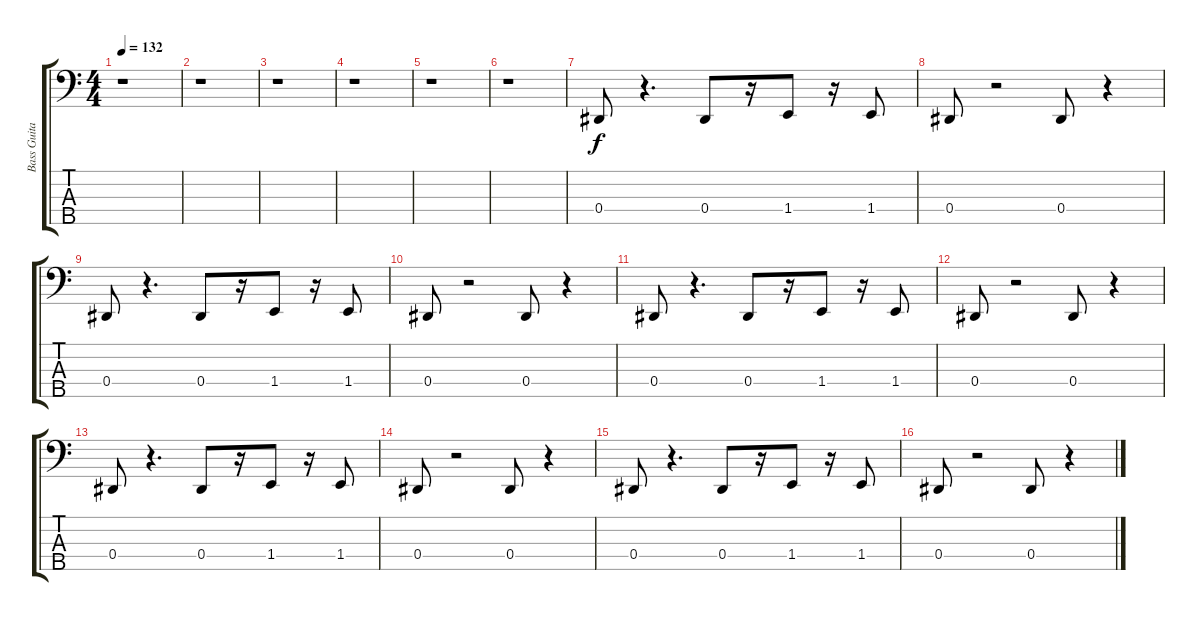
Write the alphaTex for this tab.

\track ("Bass Guitar" "Bass Guita") {instrument electricbassfinger}
\staff {score tabs}
\tuning (Gb2 Db2 Ab1 Eb1 Bb0) {hide}
\ts (4 4)
\tempo 132
\clef f4
\ks c
r.1{dy f} |
r.1 |
r.1 |
r.1 |
r.1 |
r.1 |
0.4.8 r.4{d} 0.4.8 r.16 1.4.8 r.16 1.4.8 |
0.4.8 r.2 0.4.8 r.4 |
0.4.8 r.4{d} 0.4.8 r.16 1.4.8 r.16 1.4.8 |
0.4.8 r.2 0.4.8 r.4 |
0.4.8 r.4{d} 0.4.8 r.16 1.4.8 r.16 1.4.8 |
0.4.8 r.2 0.4.8 r.4 |
0.4.8 r.4{d} 0.4.8 r.16 1.4.8 r.16 1.4.8 |
0.4.8 r.2 0.4.8 r.4 |
0.4.8 r.4{d} 0.4.8 r.16 1.4.8 r.16 1.4.8 |
0.4.8 r.2 0.4.8 r.4
